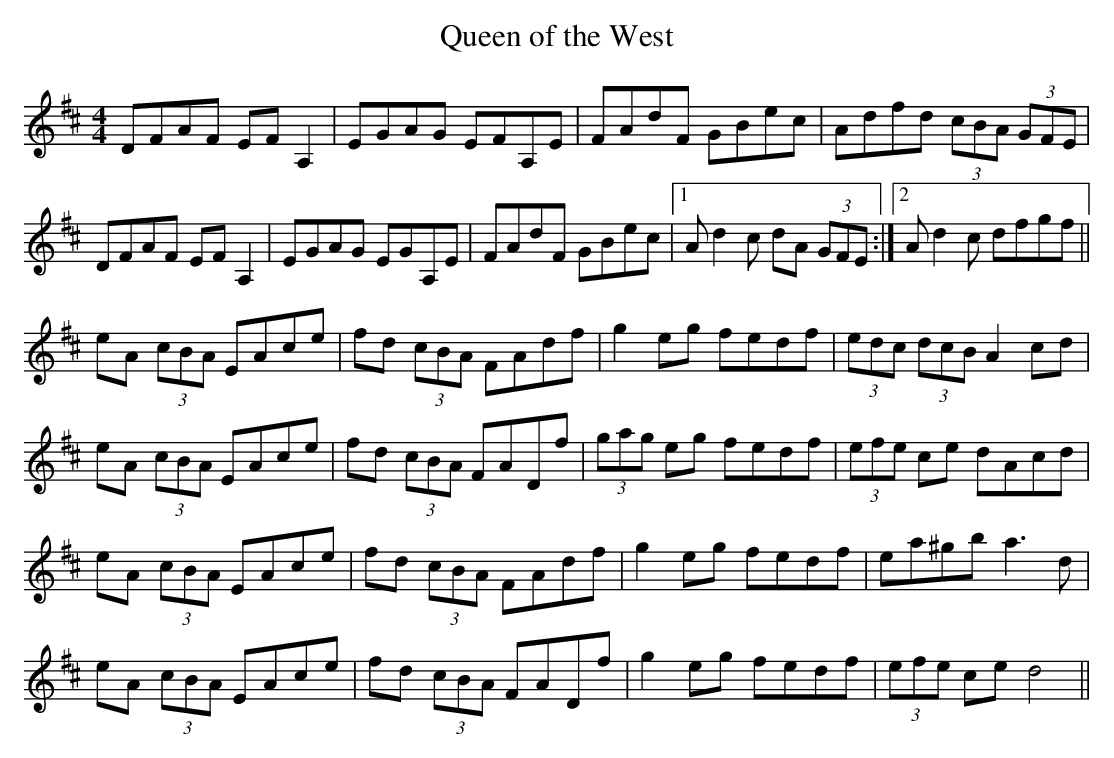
X:1
T:Queen of the West
M:4/4
K:D
DFAF EFA,2 | EGAG EFA,E | FAdF GBec | Adfd (3cBA (3GFE |
DFAF EFA,2 | EGAG EGA,E | FAdF GBec |1 Ad2c dA (3GFE :|2 Ad2c dfgf ||
eA (3cBA EAce | fd (3cBA FAdf | g2eg fedf | (3edc (3dcB A2cd |
eA (3cBA EAce | fd (3cBA FADf | (3gag eg fedf | (3efe ce dAcd |
eA (3cBA EAce | fd (3cBA FAdf | g2eg fedf | ea^gb a3 d |
eA (3cBA EAce | fd (3cBA FADf | g2eg fedf | (3efe ce d4 ||
